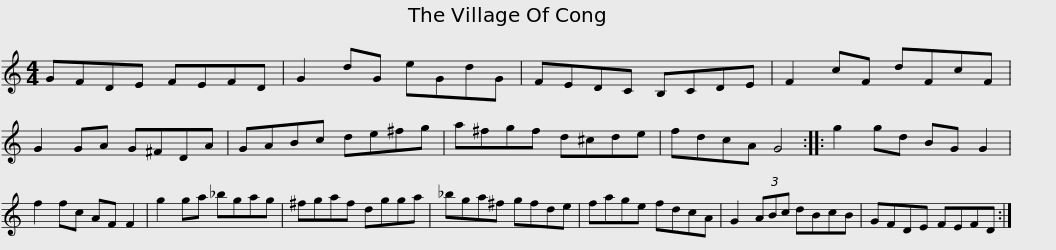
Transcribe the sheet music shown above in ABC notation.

X:1
L:1/8
M:4/4
I:linebreak $
K:C
V:1 treble
V:1
 GFDE FEFD | G2 dG eGdG | FEDC B,CDE | F2 cF dFcF | G2 GA G^FDA |$ %5
 GABc de^fg | a^fgf d^cde | fdcA G4 :: g2 gd BG G2 | f2 fc AF F2 | %10
 g2 ga _bgag |$ ^fgaf dgga | _bga^f gfde | fage fdcA | G2 (3ABc dBcB | %15
 GFDE FEFD :| %16
